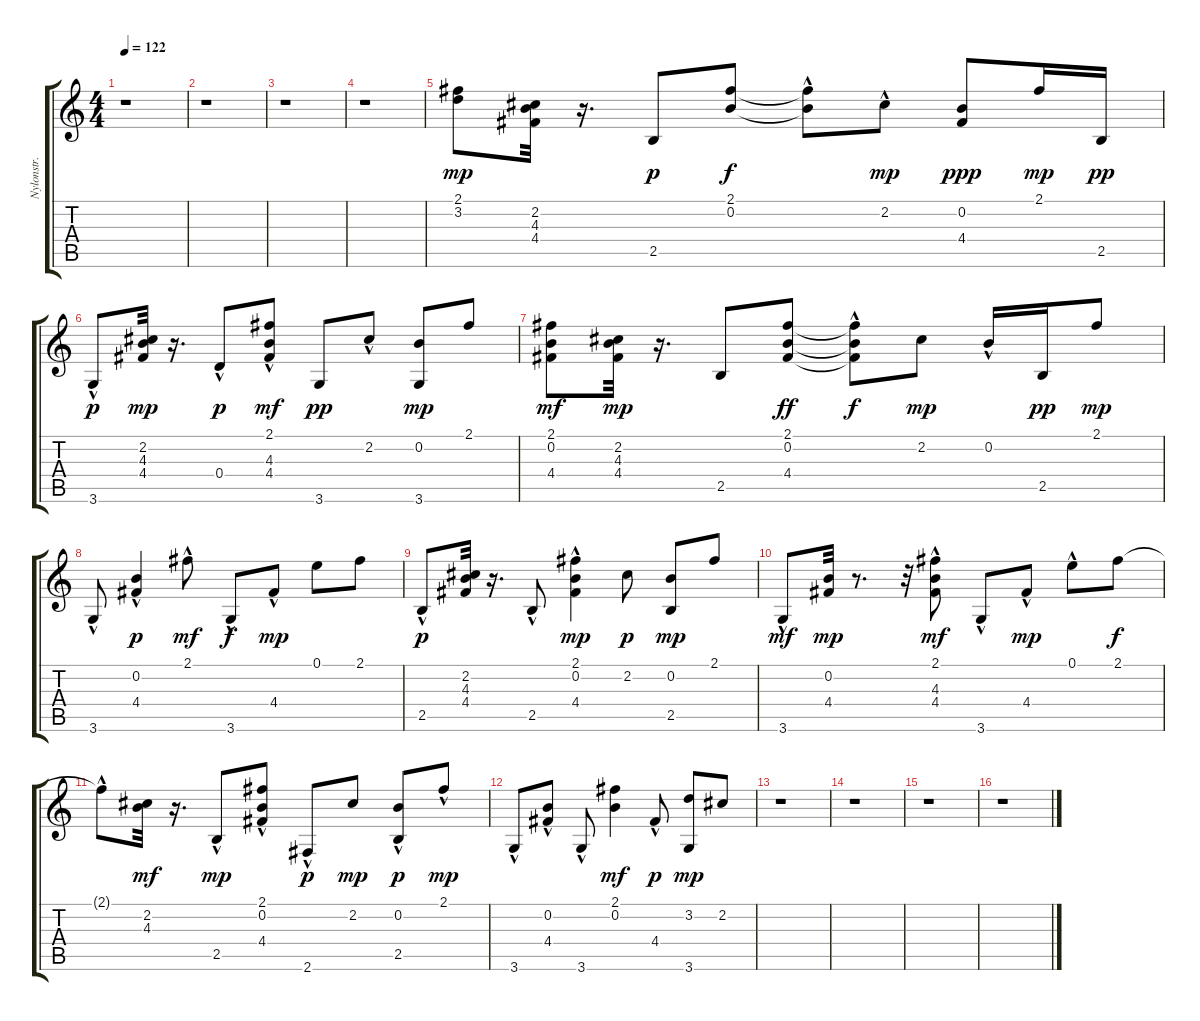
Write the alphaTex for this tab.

\track (" Nylonstr. Gt.*merged" " Nylonstr.") {instrument acousticguitarsteel}
\staff {score tabs}
\tuning (E4 B3 G3 D3 A2 E2) {hide}
\ts (4 4)
\tempo 122
\clef g2
\ks c
r.1{dy mp} |
r.1 |
r.1 |
r.1 |
(2.1 3.2).8 (2.2 4.3 4.4).32 r.16{d} 2.5.8{dy p} (2.1 0.2).8{dy f} (2.1{t} 0.2{hac t}).8 2.2{hac}.8{dy mp} (0.2 4.4).8{dy ppp} 2.1.16{dy mp} 2.5.16{dy pp} |
3.6{hac}.8{dy p} (2.2 4.3 4.4).32{dy mp} r.16{d} 0.4{hac}.8{dy p} (2.1{hac} 4.3 4.4).8{dy mf} 3.6.8{dy pp} 2.2{hac}.8 (0.2 3.6).8{dy mp} 2.1.8 |
(2.1 0.2 4.4).8{dy mf} (2.2 4.3 4.4).32{dy mp} r.16{d} 2.5.8 (2.1 0.2 4.4).8{dy ff} (2.1{t} 0.2{t} 4.4{hac t}).8{dy f} 2.2.8{dy mp} 0.2{hac}.16 2.5.16{dy pp} 2.1.8{dy mp} |
3.6{hac}.8 (0.2{hac} 4.4{hac}).4{dy p} 2.1{hac}.8{dy mf} 3.6{hac}.8{dy f} 4.4{hac}.8{dy mp} 0.1.8 2.1.8 |
2.5{hac}.8{dy p} (2.2 4.3 4.4).32 r.16{d} 2.5{hac}.8 (2.1{hac} 0.2 4.4).4{dy mp} 2.2.8{dy p} (0.2 2.5).8{dy mp} 2.1.8 |
3.6{hac}.8{dy mf} (0.2 4.4).32{dy mp} r.8{d} r.32 (2.1{hac} 4.3 4.4{hac}).8{dy mf} 3.6{hac}.8 4.4{hac}.8{dy mp} 0.1{hac}.8 2.1.8{dy f} |
2.1{hac t}.8 (2.2 4.3).32{dy mf} r.16{d} 2.5{hac}.8{dy mp} (2.1{hac} 0.2 4.4).8 2.6{hac}.8{dy p} 2.2.8{dy mp} (0.2{hac} 2.5).8{dy p} 2.1{hac}.8{dy mp} |
3.6{hac}.8 (0.2{hac} 4.4).8 3.6{hac}.8 (2.1 0.2).4{dy mf} 4.4{hac}.8{dy p} (3.2 3.6).8{dy mp} 2.2.8 |
r.1 |
r.1 |
r.1 |
r.1
